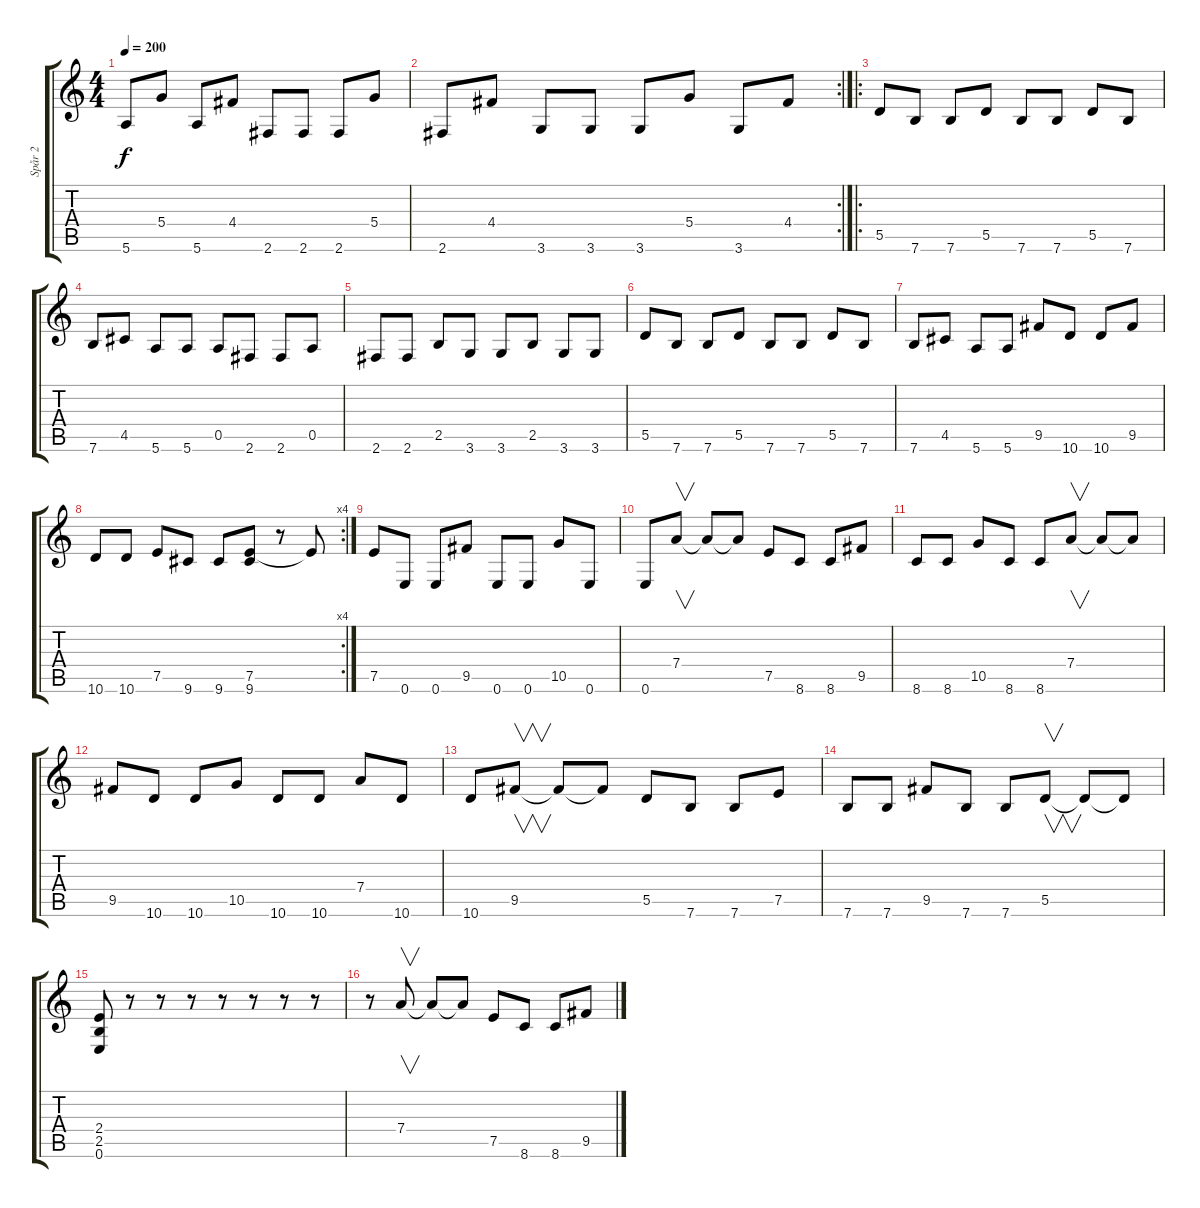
\track ("Spår 2" "Spår 2") {instrument overdrivenguitar}
\staff {score tabs}
\tuning (E4 B3 G3 D3 A2 E2) {hide}
\ts (4 4)
\tempo 200
\clef g2
\ks c
5.6.8{dy f} 5.4.8 5.6.8 4.4.8 2.6.8 2.6.8 2.6.8 5.4.8 |
\rc 2
2.6.8 4.4.8 3.6.8 3.6.8 3.6.8 5.4.8 3.6.8 4.4.8 |
\ro
5.5.8 7.6.8 7.6.8 5.5.8 7.6.8 7.6.8 5.5.8 7.6.8 |
7.6.8 4.5.8 5.6.8 5.6.8 0.5.8 2.6.8 2.6.8 0.5.8 |
2.6.8 2.6.8 2.5.8 3.6.8 3.6.8 2.5.8 3.6.8 3.6.8 |
5.5.8 7.6.8 7.6.8 5.5.8 7.6.8 7.6.8 5.5.8 7.6.8 |
7.6.8 4.5.8 5.6.8 5.6.8 9.5.8 10.6.8 10.6.8 9.5.8 |
\rc 4
10.6.8 10.6.8 7.5.8 9.6.8 9.6.8 (7.5 9.6).8 r.8 7.5{t}.8 |
7.5.8 0.6.8 0.6.8 9.5.8 0.6.8 0.6.8 10.5.8 0.6.8 |
0.6.8 7.4.8{v} 7.4{t}.8 7.4{t}.8 7.5.8 8.6.8 8.6.8 9.5.8 |
8.6.8 8.6.8 10.5.8 8.6.8 8.6.8 7.4.8{v} 7.4{t}.8 7.4{t}.8 |
9.5.8 10.6.8 10.6.8 10.5.8 10.6.8 10.6.8 7.4.8 10.6.8 |
10.6.8 9.5.8{v} 9.5{t}.8 9.5{t}.8 5.5.8 7.6.8 7.6.8 7.5.8 |
7.6.8 7.6.8 9.5.8 7.6.8 7.6.8 5.5.8{v} 5.5{t}.8 5.5{t}.8 |
(2.4 2.5 0.6).8 r.8 r.8 r.8 r.8 r.8 r.8 r.8 |
r.8 7.4.8{v} 7.4{t}.8 7.4{t}.8 7.5.8 8.6.8 8.6.8 9.5.8
